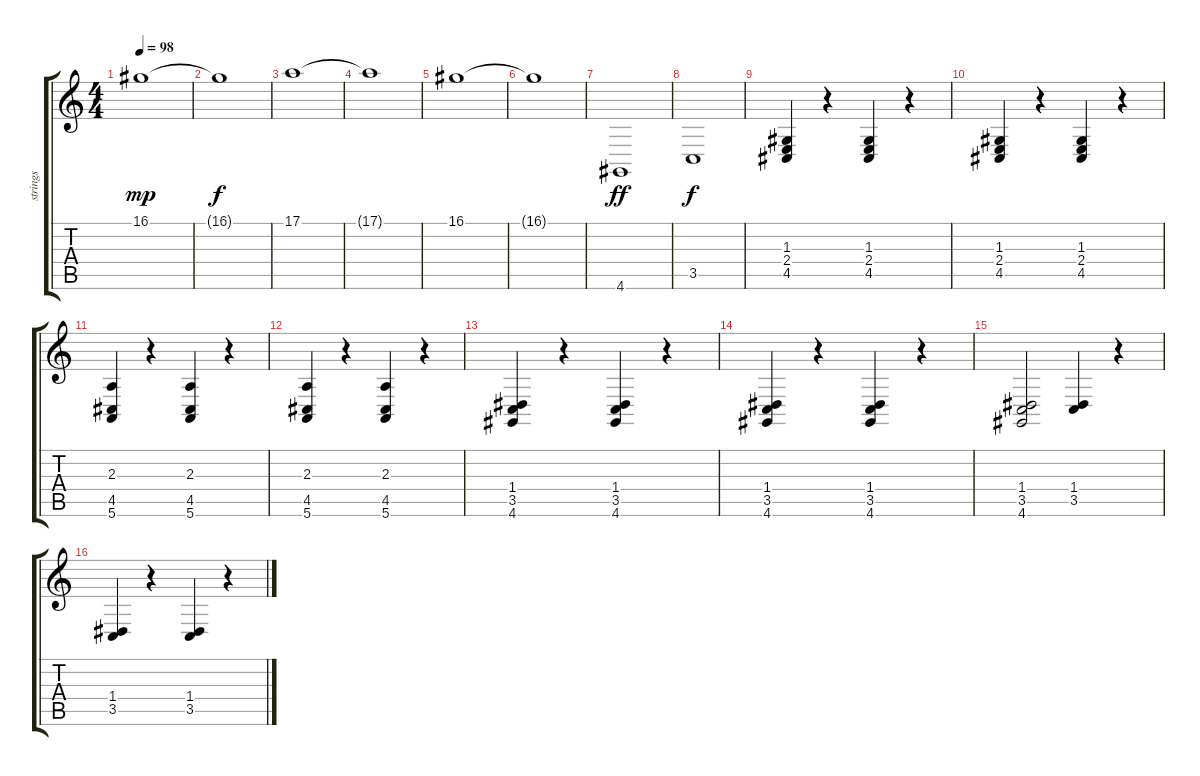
\track ("strings" "strings") {instrument stringensemble1}
\staff {score tabs}
\tuning (E4 B3 G3 D3 A2 E2) {hide}
\ts (4 4)
\tempo 98
\clef g2
\ks c
16.1.1{dy mp} |
16.1{t}.1{dy f} |
17.1.1 |
17.1{t}.1 |
16.1.1 |
16.1{t}.1 |
4.6.1{dy ff volume 1} |
3.5.1{dy f volume 1} |
(1.3 2.4 4.5).4{volume 13} r.4 (1.3 2.4 4.5).4 r.4 |
(1.3 2.4 4.5).4 r.4 (1.3 2.4 4.5).4 r.4 |
(2.3 4.5 5.6).4 r.4 (2.3 4.5 5.6).4 r.4 |
(2.3 4.5 5.6).4 r.4 (2.3 4.5 5.6).4 r.4 |
(1.4 3.5 4.6).4 r.4 (1.4 3.5 4.6).4 r.4 |
(1.4 3.5 4.6).4 r.4 (1.4 3.5 4.6).4 r.4 |
(1.4 3.5 4.6).2 (1.4 3.5).4 r.4 |
(1.4 3.5).4 r.4 (1.4 3.5).4 r.4
